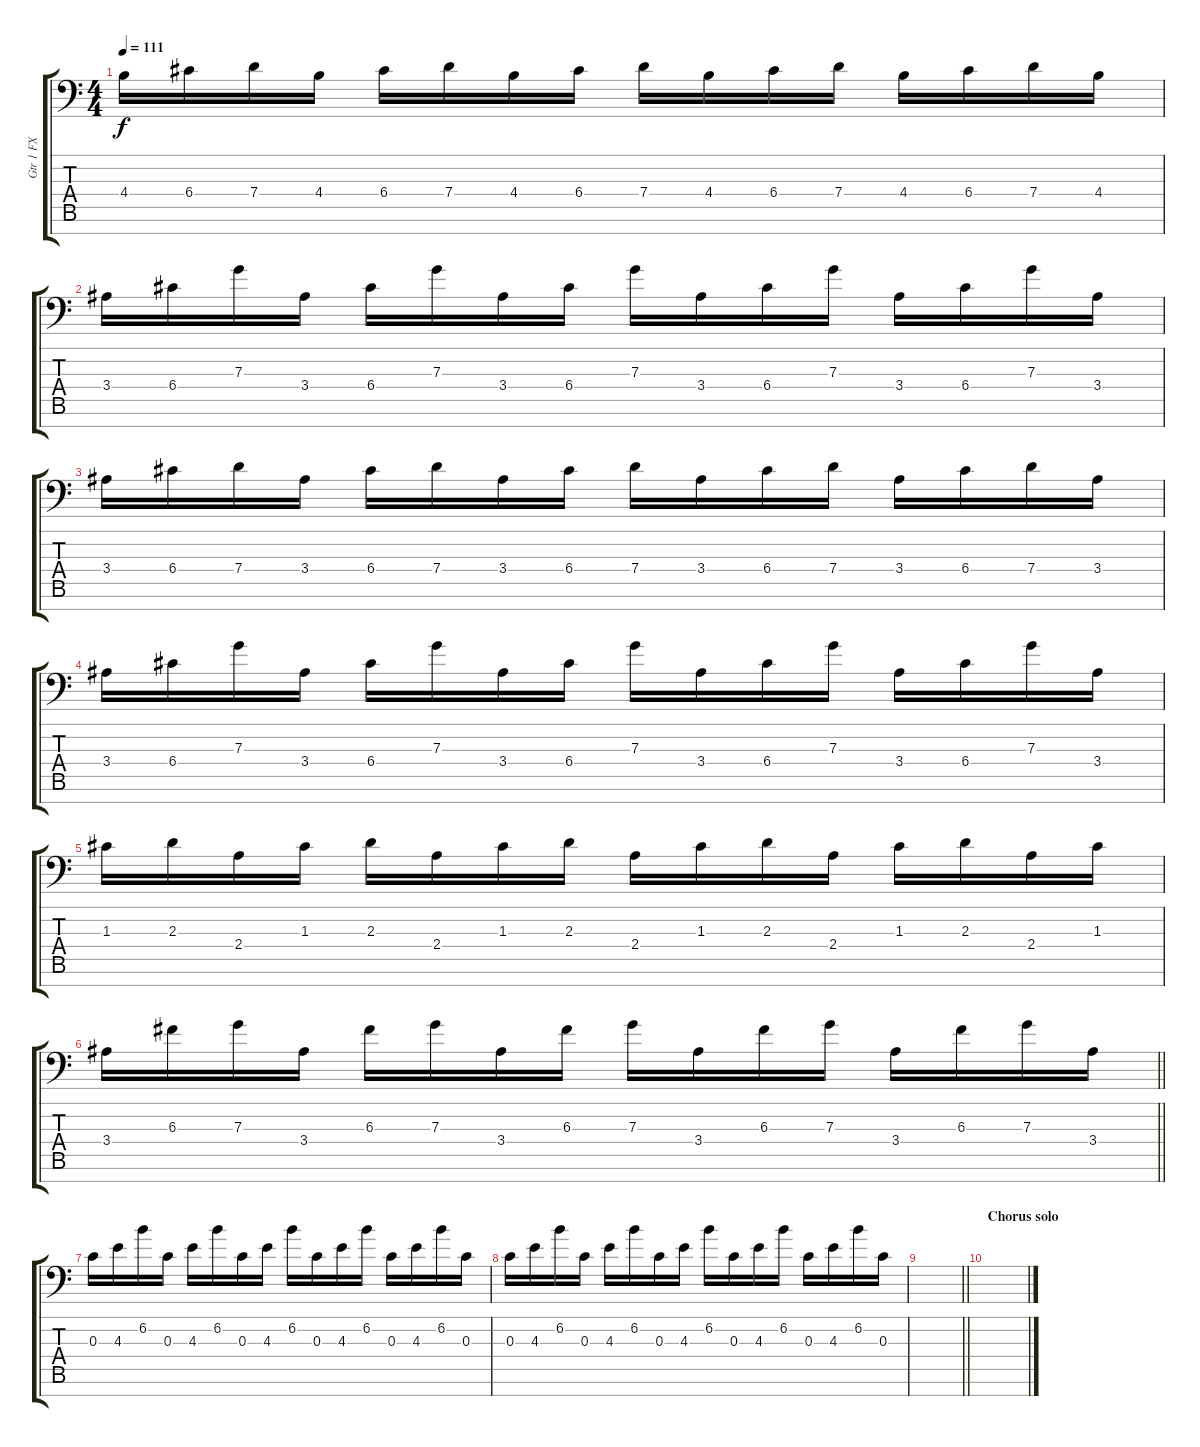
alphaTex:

\track ("Gtr 1 FX" "Gtr 1 FX") {instrument overdrivenguitar}
\staff {score tabs}
\tuning (A3 F3 C3 G2 D2 A1 E1) {hide}
\ts (4 4)
\tempo 111
\clef f4
\ks c
4.4.16{dy f} 6.4.16 7.4.16 4.4.16 6.4.16 7.4.16 4.4.16 6.4.16 7.4.16 4.4.16 6.4.16 7.4.16 4.4.16 6.4.16 7.4.16 4.4.16 |
3.4.16 6.4.16 7.3.16 3.4.16 6.4.16 7.3.16 3.4.16 6.4.16 7.3.16 3.4.16 6.4.16 7.3.16 3.4.16 6.4.16 7.3.16 3.4.16 |
3.4.16 6.4.16 7.4.16 3.4.16 6.4.16 7.4.16 3.4.16 6.4.16 7.4.16 3.4.16 6.4.16 7.4.16 3.4.16 6.4.16 7.4.16 3.4.16 |
3.4.16 6.4.16 7.3.16 3.4.16 6.4.16 7.3.16 3.4.16 6.4.16 7.3.16 3.4.16 6.4.16 7.3.16 3.4.16 6.4.16 7.3.16 3.4.16 |
1.3.16 2.3.16 2.4.16 1.3.16 2.3.16 2.4.16 1.3.16 2.3.16 2.4.16 1.3.16 2.3.16 2.4.16 1.3.16 2.3.16 2.4.16 1.3.16 |
\barLineRight lightlight
3.4.16 6.3.16 7.3.16 3.4.16 6.3.16 7.3.16 3.4.16 6.3.16 7.3.16 3.4.16 6.3.16 7.3.16 3.4.16 6.3.16 7.3.16 3.4.16 |
0.3.16 4.3.16 6.2.16 0.3.16 4.3.16 6.2.16 0.3.16 4.3.16 6.2.16 0.3.16 4.3.16 6.2.16 0.3.16 4.3.16 6.2.16 0.3.16 |
0.3.16 4.3.16 6.2.16 0.3.16 4.3.16 6.2.16 0.3.16 4.3.16 6.2.16 0.3.16 4.3.16 6.2.16 0.3.16 4.3.16 6.2.16 0.3.16 |
\barLineRight lightlight
|
\section ("" "Chorus solo")
